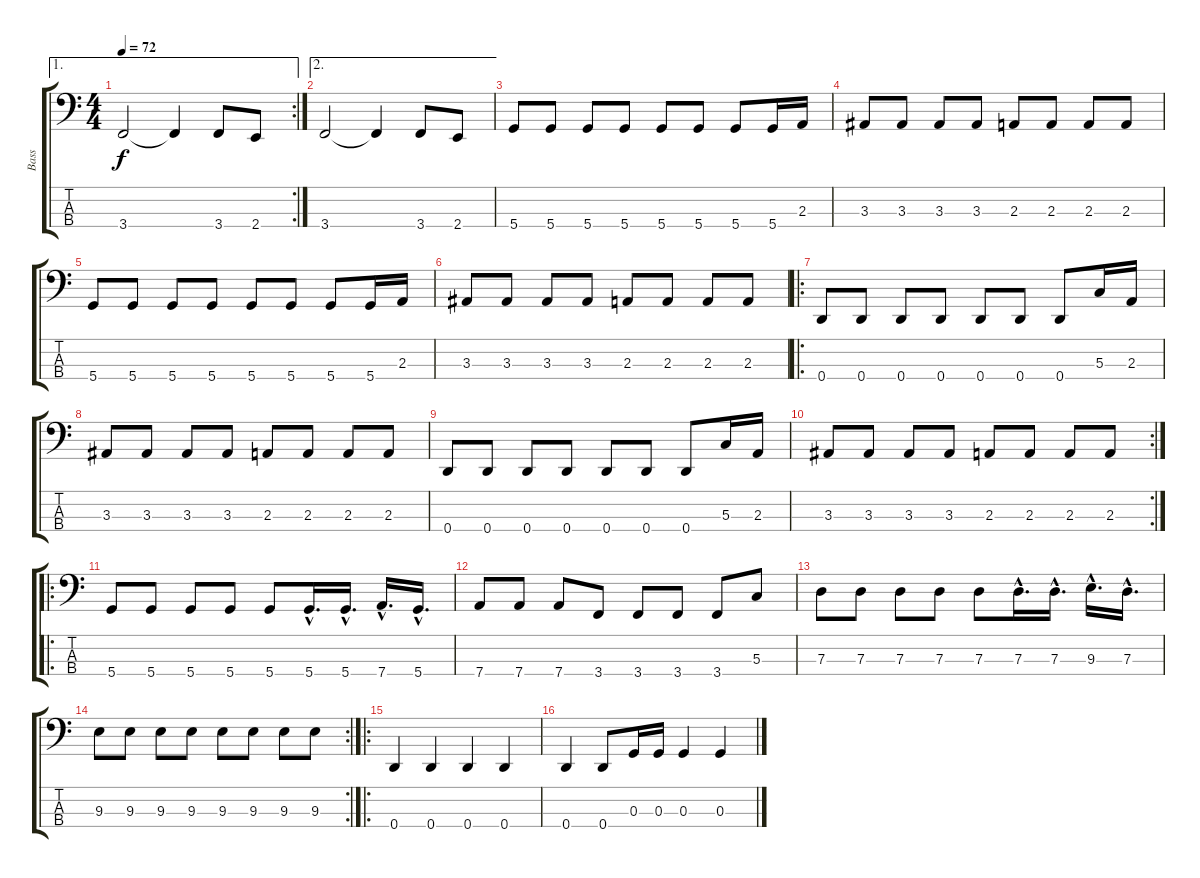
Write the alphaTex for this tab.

\track ("Bass" "Bass") {instrument electricbasspick}
\staff {score tabs}
\tuning (F2 C2 G1 D1) {hide}
\ae 1
\rc 2
\ts (4 4)
\tempo 72
\clef f4
\ks c
3.4.2{dy f} 3.4{t}.4 3.4.8 2.4.8 |
\ae 2
3.4.2 3.4{t}.4 3.4.8 2.4.8 |
5.4.8 5.4.8 5.4.8 5.4.8 5.4.8 5.4.8 5.4.8 5.4.16 2.3.16 |
3.3.8 3.3.8 3.3.8 3.3.8 2.3.8 2.3.8 2.3.8 2.3.8 |
5.4.8 5.4.8 5.4.8 5.4.8 5.4.8 5.4.8 5.4.8 5.4.16 2.3.16 |
3.3.8 3.3.8 3.3.8 3.3.8 2.3.8 2.3.8 2.3.8 2.3.8 |
\ro
0.4.8 0.4.8 0.4.8 0.4.8 0.4.8 0.4.8 0.4.8 5.3.16 2.3.16 |
3.3.8 3.3.8 3.3.8 3.3.8 2.3.8 2.3.8 2.3.8 2.3.8 |
0.4.8 0.4.8 0.4.8 0.4.8 0.4.8 0.4.8 0.4.8 5.3.16 2.3.16 |
\rc 2
3.3.8 3.3.8 3.3.8 3.3.8 2.3.8 2.3.8 2.3.8 2.3.8 |
\ro
5.4.8 5.4.8 5.4.8 5.4.8 5.4.8 5.4{hac}.16{d} 5.4{hac}.16{d} 7.4{hac}.16{d} 5.4{hac}.16{d} |
7.4.8 7.4.8 7.4.8 3.4.8 3.4.8 3.4.8 3.4.8 5.3.8 |
7.3.8 7.3.8 7.3.8 7.3.8 7.3.8 7.3{hac}.16{d} 7.3{hac}.16{d} 9.3{hac}.16{d} 7.3{hac}.16{d} |
\rc 2
9.3.8 9.3.8 9.3.8 9.3.8 9.3.8 9.3.8 9.3.8 9.3.8 |
\ro
0.4.4 0.4.4 0.4.4 0.4.4 |
0.4.4 0.4.8 0.3.16 0.3.16 0.3.4 0.3.4
